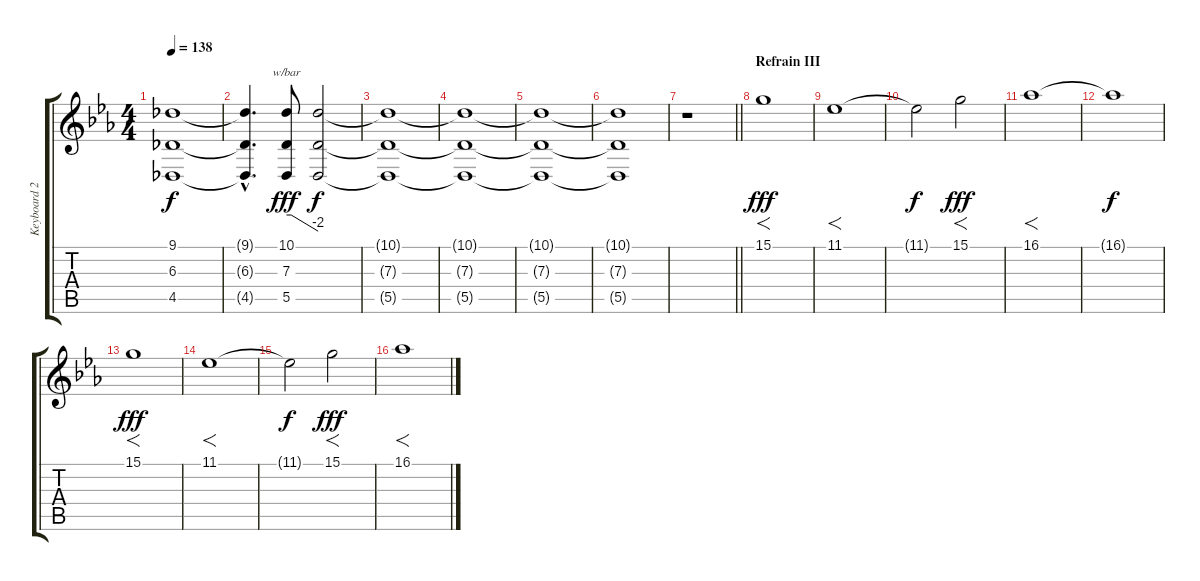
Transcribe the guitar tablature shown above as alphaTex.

\track ("Keyboard 2" "Keyboard 2") {instrument trombone}
\staff {score tabs}
\tuning (E4 B3 G3 D3 A2 E2) {hide}
\ts (4 4)
\tempo 138
\clef g2
\ks eb
(9.1{t} 6.3{t} 4.5{t}).1{dy f} |
(9.1{hac t} 6.3{hac t} 4.5{hac t}).4{d} (10.1 7.3 5.5).8{tbe (custom default 0 0 9 0 60 -8) dy fff} (10.1{t} 7.3{t} 5.5{t}).2{dy f} |
(10.1{t} 7.3{t} 5.5{t}).1{volume 0} |
(10.1{t} 7.3{t} 5.5{t}).1 |
(10.1{t} 7.3{t} 5.5{t}).1 |
(10.1{t} 7.3{t} 5.5{t}).1 |
\barLineRight lightlight
r.1 |
\section ("" "Refrain III")
15.1.1{f dy fff volume 16} |
11.1.1{f} |
11.1{t}.2{dy f} 15.1.2{f dy fff} |
16.1.1{f} |
16.1{t}.1{dy f} |
15.1.1{f dy fff} |
11.1.1{f} |
11.1{t}.2{dy f} 15.1.2{f dy fff} |
16.1.1{f}
